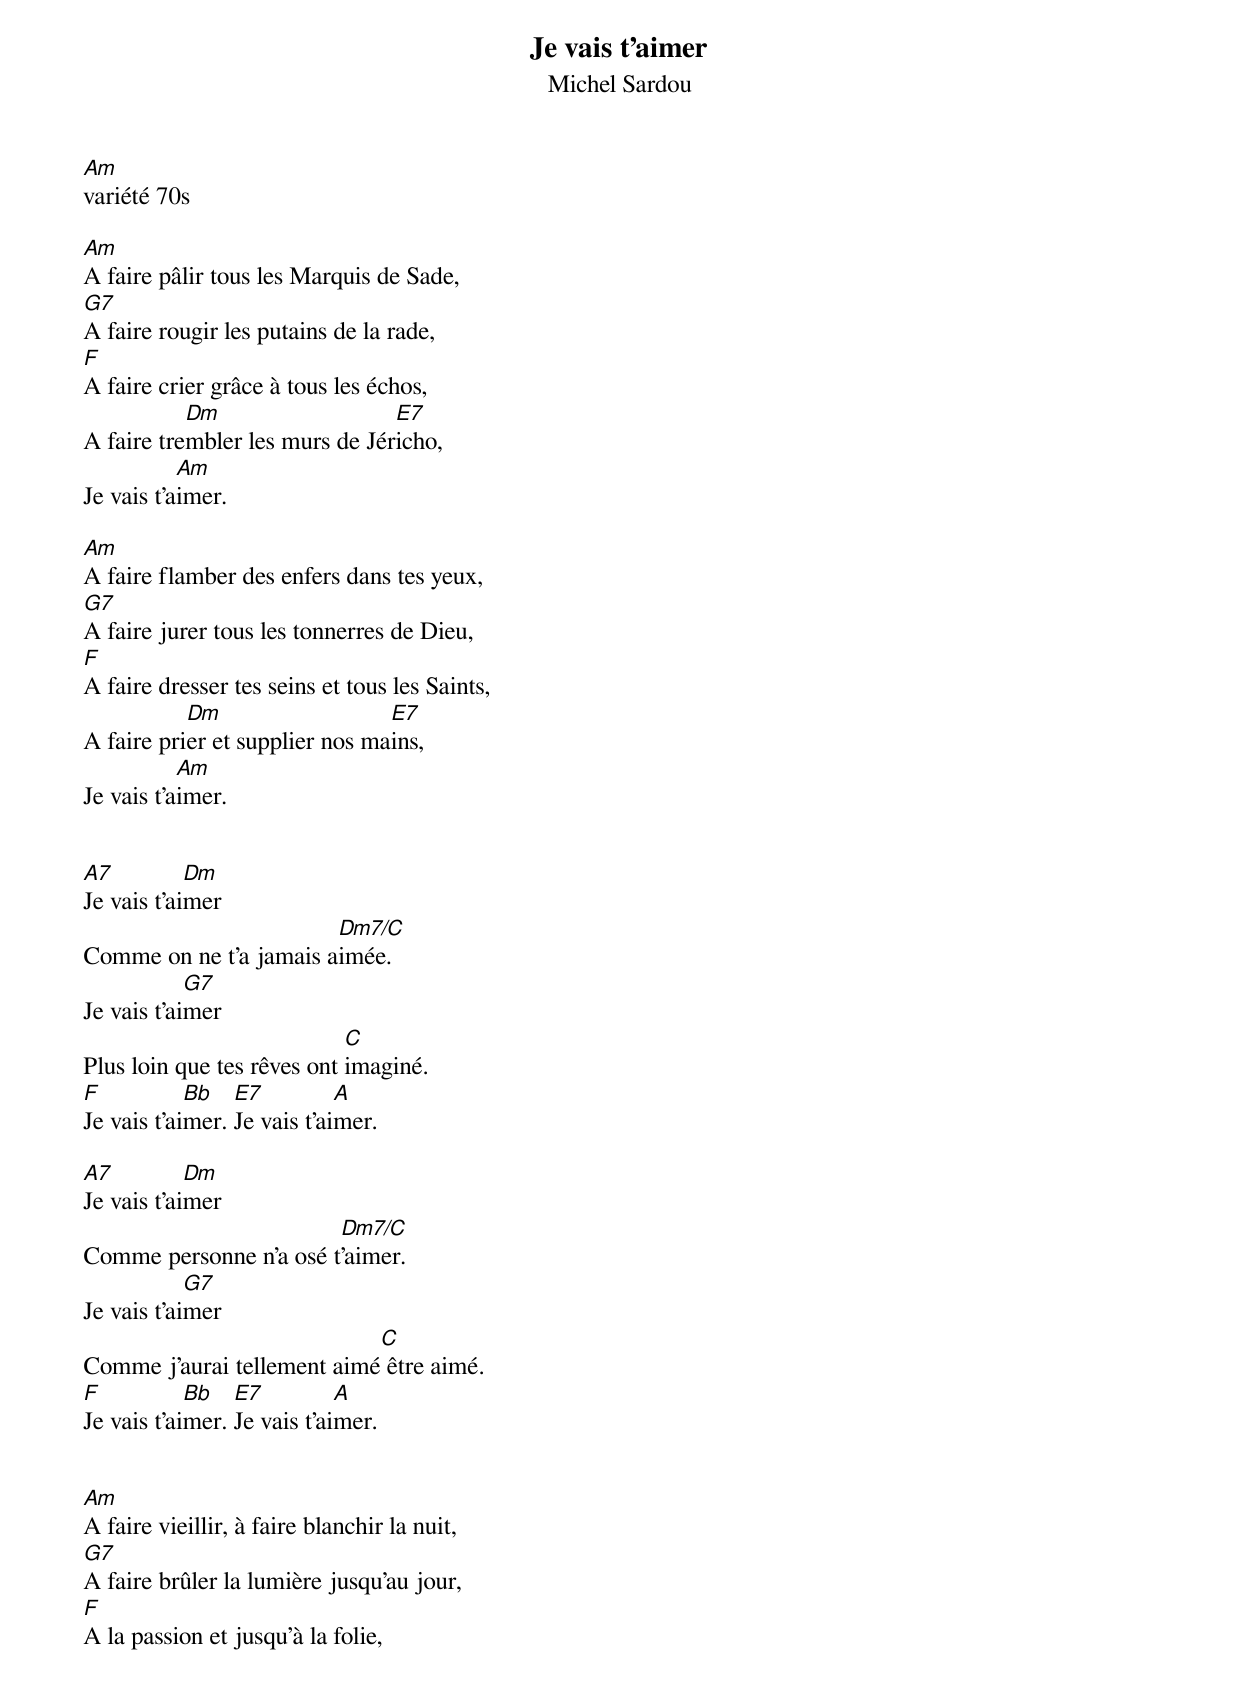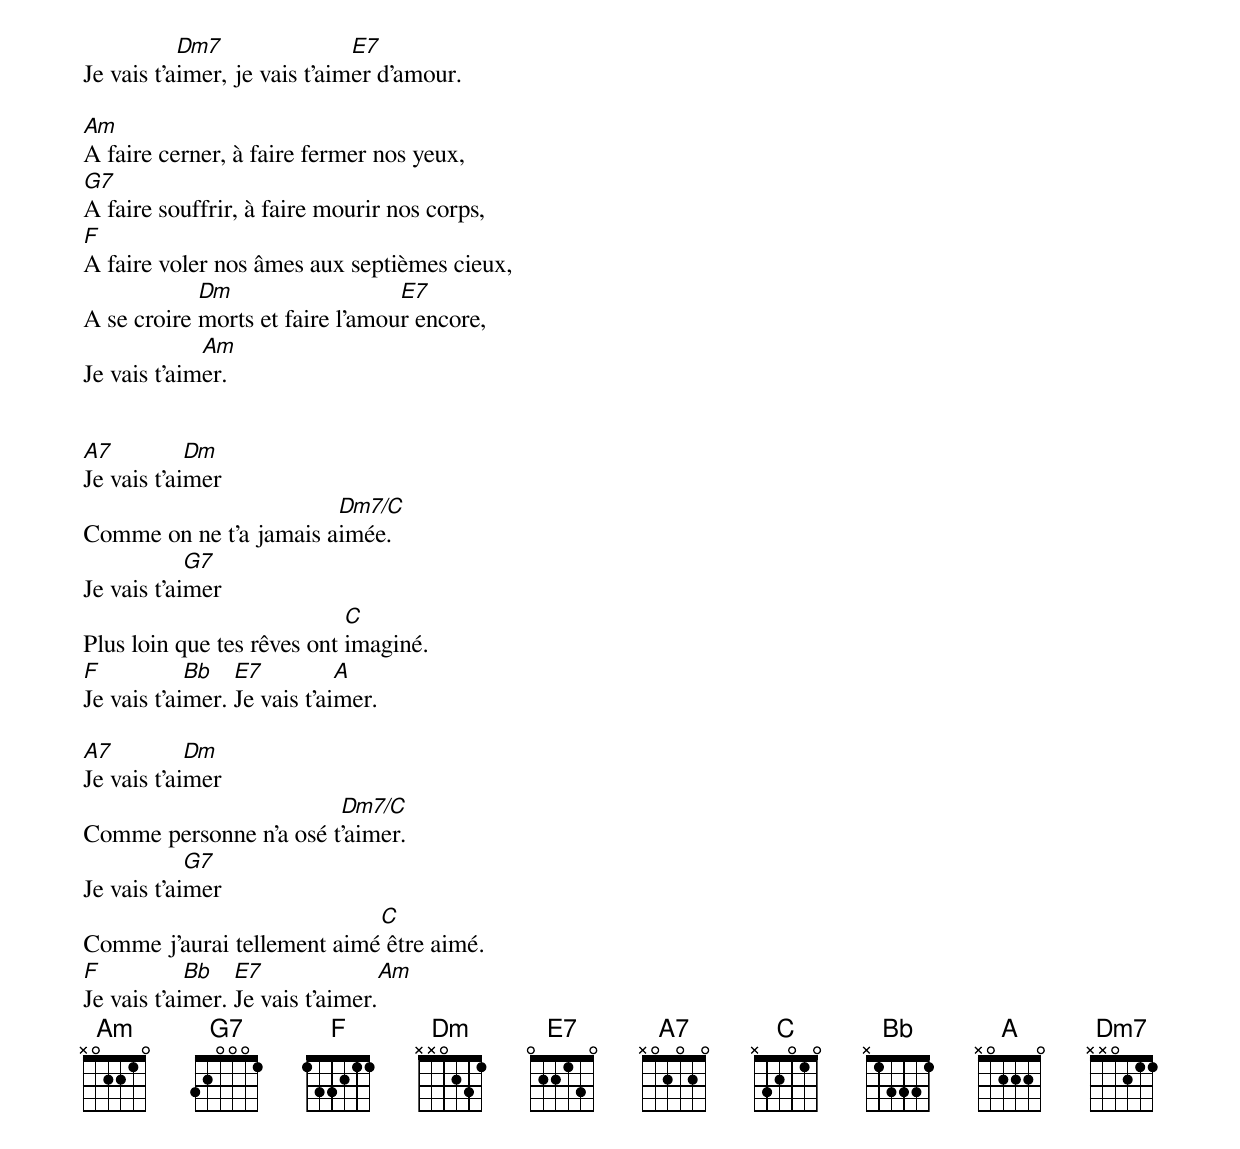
Je vais t'aimer
Michel Sardou
Am
variété 70s

Am
A faire pâlir tous les Marquis de Sade,
G7
A faire rougir les putains de la rade,
F
A faire crier grâce à tous les échos,
           Dm                   E7
A faire trembler les murs de Jéricho,
           Am
Je vais t'aimer.

Am
A faire flamber des enfers dans tes yeux,
G7
A faire jurer tous les tonnerres de Dieu,
F
A faire dresser tes seins et tous les Saints,
           Dm                   E7
A faire prier et supplier nos mains,
           Am
Je vais t'aimer.


A7          Dm
Je vais t'aimer
                        Dm7/C
Comme on ne t'a jamais aimée.
            G7
Je vais t'aimer
                            C
Plus loin que tes rêves ont imaginé.
F           Bb   E7          A
Je vais t'aimer. Je vais t'aimer.

A7          Dm
Je vais t'aimer
                        Dm7/C
Comme personne n'a osé t'aimer.
            G7
Je vais t'aimer
                            C
Comme j'aurai tellement aimé être aimé.
F           Bb   E7          A
Je vais t'aimer. Je vais t'aimer.


Am
A faire vieillir, à faire blanchir la nuit,
G7
A faire brûler la lumière jusqu'au jour,
F
A la passion et jusqu'à la folie,
           Dm7                E7
Je vais t'aimer, je vais t'aimer d'amour.

Am
A faire cerner, à faire fermer nos yeux,
G7
A faire souffrir, à faire mourir nos corps,
F
A faire voler nos âmes aux septièmes cieux,
            Dm                   E7
A se croire morts et faire l'amour encore,
             Am
Je vais t'aimer.


A7          Dm
Je vais t'aimer
                        Dm7/C
Comme on ne t'a jamais aimée.
            G7
Je vais t'aimer
                            C
Plus loin que tes rêves ont imaginé.
F           Bb   E7          A
Je vais t'aimer. Je vais t'aimer.

A7          Dm
Je vais t'aimer
                        Dm7/C
Comme personne n'a osé t'aimer.
            G7
Je vais t'aimer
                            C
Comme j'aurai tellement aimé être aimé.
F           Bb   E7                Am
Je vais t'aimer. Je vais t'aimer.
